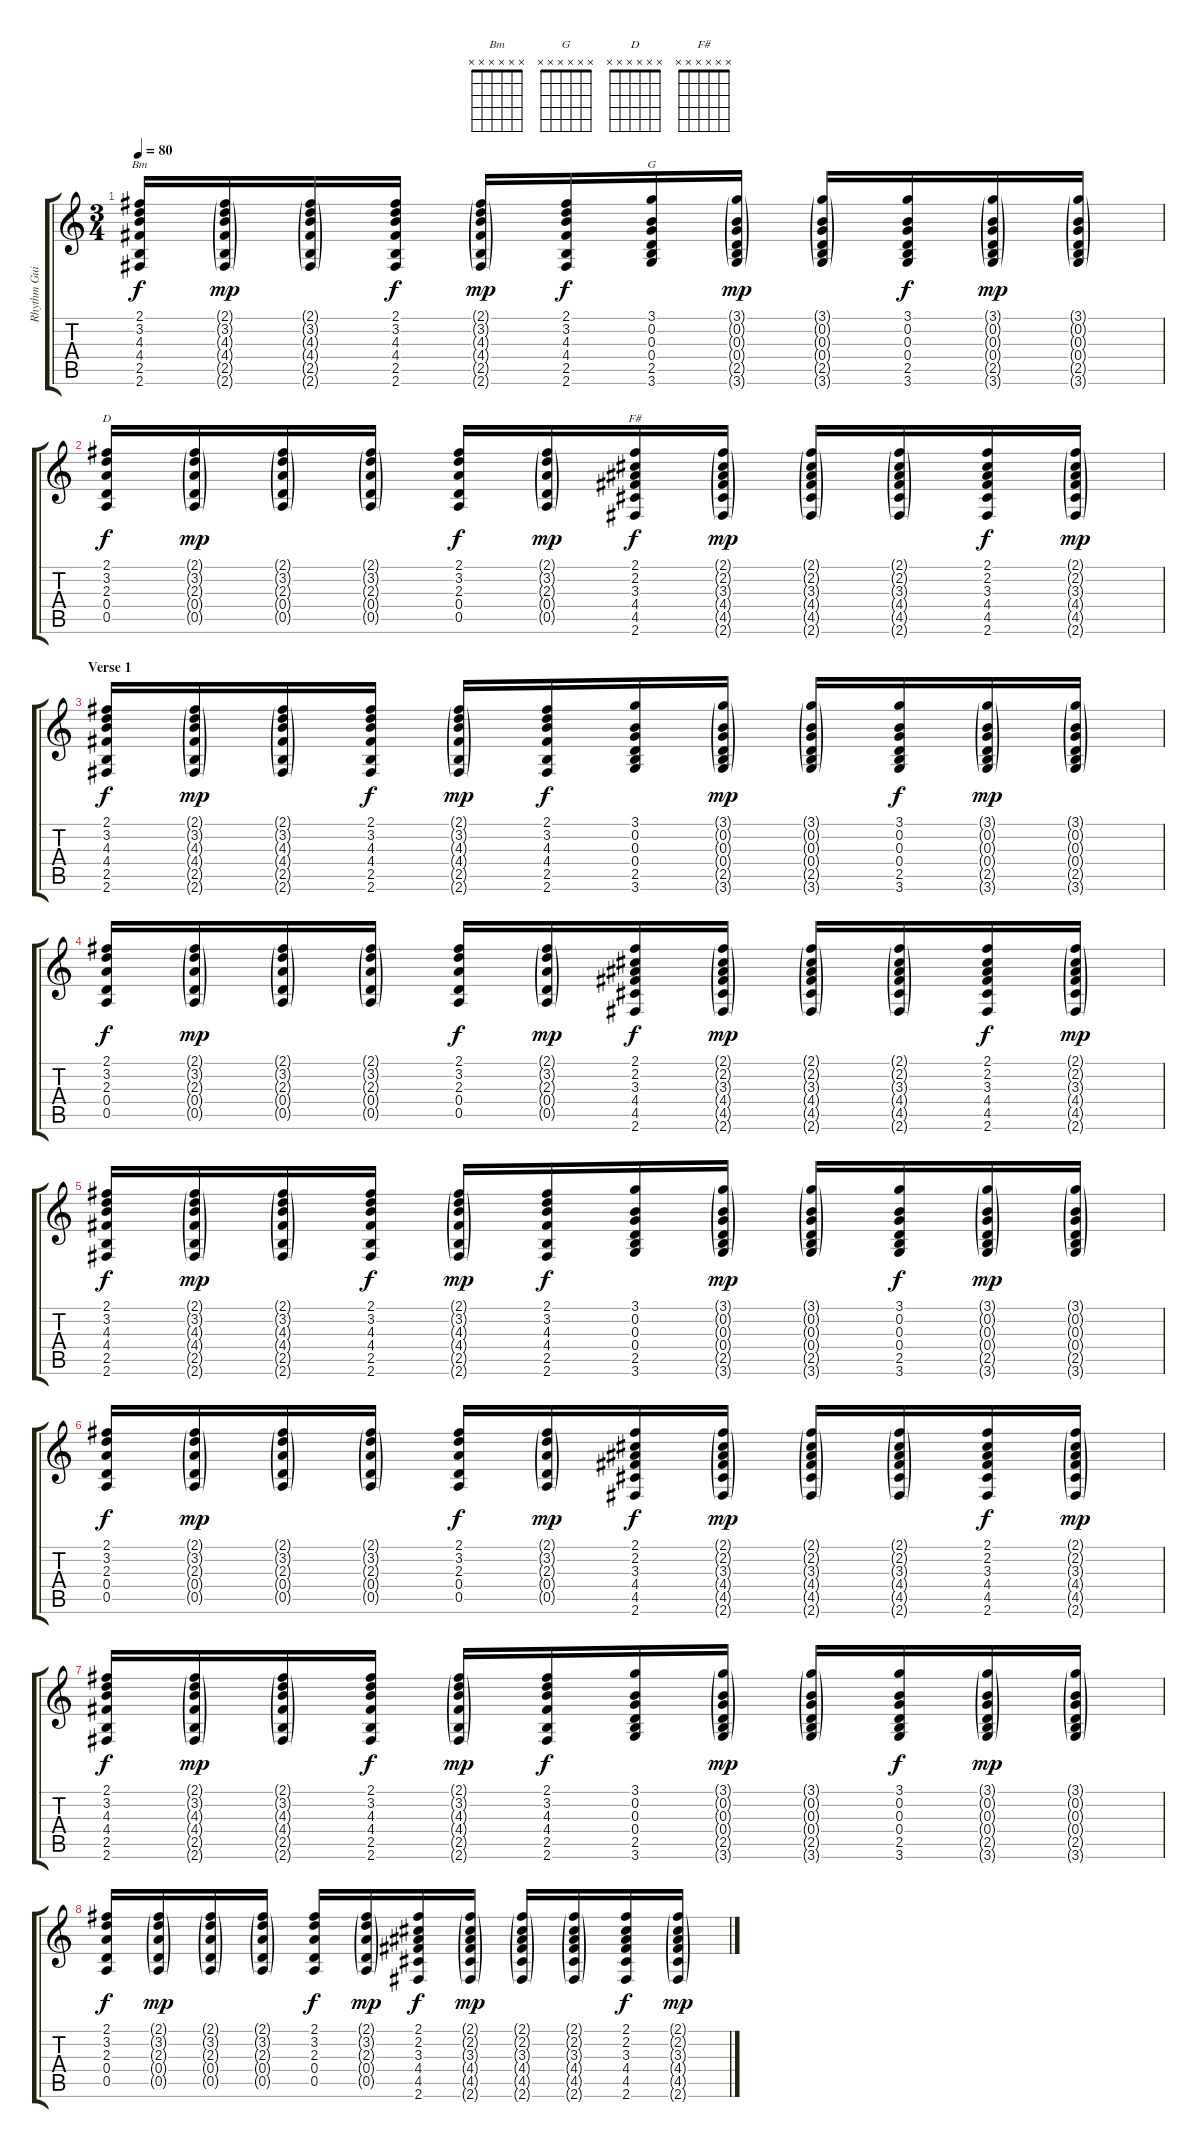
\track ("Rhythm Guitar" "Rhythm Gui") {instrument acousticguitarnylon}
\staff {score tabs}
\tuning (E4 B3 G3 D3 A2 E2) {hide}
\chord ("Bm" x x x x x x)
\chord ("G" x x x x x x)
\chord ("D" x x x x x x)
\chord ("F#" x x x x x x)
\ts (3 4)
\tempo 80
\clef g2
\ks c
(2.1 3.2 4.3 4.4 2.5 2.6).16{ch "Bm" dy f} (2.1{g} 3.2{g} 4.3{g} 4.4{g} 2.5{g} 2.6{g}).16{dy mp} (2.1{g} 3.2{g} 4.3{g} 4.4{g} 2.5{g} 2.6{g}).16 (2.1 3.2 4.3 4.4 2.5 2.6).16{dy f} (2.1{g} 3.2{g} 4.3{g} 4.4{g} 2.5{g} 2.6{g}).16{dy mp} (2.1 3.2 4.3 4.4 2.5 2.6).16{dy f} (3.1 0.2 0.3 0.4 2.5 3.6).16{ch "G"} (3.1{g} 0.2{g} 0.3{g} 0.4{g} 2.5{g} 3.6{g}).16{dy mp} (3.1{g} 0.2{g} 0.3{g} 0.4{g} 2.5{g} 3.6{g}).16 (3.1 0.2 0.3 0.4 2.5 3.6).16{dy f} (3.1{g} 0.2{g} 0.3{g} 0.4{g} 2.5{g} 3.6{g}).16{dy mp} (3.1{g} 0.2{g} 0.3{g} 0.4{g} 2.5{g} 3.6{g}).16 |
(2.1 3.2 2.3 0.4 0.5).16{ch "D" dy f} (2.1{g} 3.2{g} 2.3{g} 0.4{g} 0.5{g}).16{dy mp} (2.1{g} 3.2{g} 2.3{g} 0.4{g} 0.5{g}).16 (2.1{g} 3.2{g} 2.3{g} 0.4{g} 0.5{g}).16 (2.1 3.2 2.3 0.4 0.5).16{dy f} (2.1{g} 3.2{g} 2.3{g} 0.4{g} 0.5{g}).16{dy mp} (2.1 2.2 3.3 4.4 4.5 2.6).16{ch "F#" dy f} (2.1{g} 2.2{g} 3.3{g} 4.4{g} 4.5{g} 2.6{g}).16{dy mp} (2.1{g} 2.2{g} 3.3{g} 4.4{g} 4.5{g} 2.6{g}).16 (2.1{g} 2.2{g} 3.3{g} 4.4{g} 4.5{g} 2.6{g}).16 (2.1 2.2 3.3 4.4 4.5 2.6).16{dy f} (2.1{g} 2.2{g} 3.3{g} 4.4{g} 4.5{g} 2.6{g}).16{dy mp} |
\section ("" "Verse 1")
(2.1 3.2 4.3 4.4 2.5 2.6).16{dy f} (2.1{g} 3.2{g} 4.3{g} 4.4{g} 2.5{g} 2.6{g}).16{dy mp} (2.1{g} 3.2{g} 4.3{g} 4.4{g} 2.5{g} 2.6{g}).16 (2.1 3.2 4.3 4.4 2.5 2.6).16{dy f} (2.1{g} 3.2{g} 4.3{g} 4.4{g} 2.5{g} 2.6{g}).16{dy mp} (2.1 3.2 4.3 4.4 2.5 2.6).16{dy f} (3.1 0.2 0.3 0.4 2.5 3.6).16 (3.1{g} 0.2{g} 0.3{g} 0.4{g} 2.5{g} 3.6{g}).16{dy mp} (3.1{g} 0.2{g} 0.3{g} 0.4{g} 2.5{g} 3.6{g}).16 (3.1 0.2 0.3 0.4 2.5 3.6).16{dy f} (3.1{g} 0.2{g} 0.3{g} 0.4{g} 2.5{g} 3.6{g}).16{dy mp} (3.1{g} 0.2{g} 0.3{g} 0.4{g} 2.5{g} 3.6{g}).16 |
(2.1 3.2 2.3 0.4 0.5).16{dy f} (2.1{g} 3.2{g} 2.3{g} 0.4{g} 0.5{g}).16{dy mp} (2.1{g} 3.2{g} 2.3{g} 0.4{g} 0.5{g}).16 (2.1{g} 3.2{g} 2.3{g} 0.4{g} 0.5{g}).16 (2.1 3.2 2.3 0.4 0.5).16{dy f} (2.1{g} 3.2{g} 2.3{g} 0.4{g} 0.5{g}).16{dy mp} (2.1 2.2 3.3 4.4 4.5 2.6).16{dy f} (2.1{g} 2.2{g} 3.3{g} 4.4{g} 4.5{g} 2.6{g}).16{dy mp} (2.1{g} 2.2{g} 3.3{g} 4.4{g} 4.5{g} 2.6{g}).16 (2.1{g} 2.2{g} 3.3{g} 4.4{g} 4.5{g} 2.6{g}).16 (2.1 2.2 3.3 4.4 4.5 2.6).16{dy f} (2.1{g} 2.2{g} 3.3{g} 4.4{g} 4.5{g} 2.6{g}).16{dy mp} |
(2.1 3.2 4.3 4.4 2.5 2.6).16{dy f} (2.1{g} 3.2{g} 4.3{g} 4.4{g} 2.5{g} 2.6{g}).16{dy mp} (2.1{g} 3.2{g} 4.3{g} 4.4{g} 2.5{g} 2.6{g}).16 (2.1 3.2 4.3 4.4 2.5 2.6).16{dy f} (2.1{g} 3.2{g} 4.3{g} 4.4{g} 2.5{g} 2.6{g}).16{dy mp} (2.1 3.2 4.3 4.4 2.5 2.6).16{dy f} (3.1 0.2 0.3 0.4 2.5 3.6).16 (3.1{g} 0.2{g} 0.3{g} 0.4{g} 2.5{g} 3.6{g}).16{dy mp} (3.1{g} 0.2{g} 0.3{g} 0.4{g} 2.5{g} 3.6{g}).16 (3.1 0.2 0.3 0.4 2.5 3.6).16{dy f} (3.1{g} 0.2{g} 0.3{g} 0.4{g} 2.5{g} 3.6{g}).16{dy mp} (3.1{g} 0.2{g} 0.3{g} 0.4{g} 2.5{g} 3.6{g}).16 |
(2.1 3.2 2.3 0.4 0.5).16{dy f} (2.1{g} 3.2{g} 2.3{g} 0.4{g} 0.5{g}).16{dy mp} (2.1{g} 3.2{g} 2.3{g} 0.4{g} 0.5{g}).16 (2.1{g} 3.2{g} 2.3{g} 0.4{g} 0.5{g}).16 (2.1 3.2 2.3 0.4 0.5).16{dy f} (2.1{g} 3.2{g} 2.3{g} 0.4{g} 0.5{g}).16{dy mp} (2.1 2.2 3.3 4.4 4.5 2.6).16{dy f} (2.1{g} 2.2{g} 3.3{g} 4.4{g} 4.5{g} 2.6{g}).16{dy mp} (2.1{g} 2.2{g} 3.3{g} 4.4{g} 4.5{g} 2.6{g}).16 (2.1{g} 2.2{g} 3.3{g} 4.4{g} 4.5{g} 2.6{g}).16 (2.1 2.2 3.3 4.4 4.5 2.6).16{dy f} (2.1{g} 2.2{g} 3.3{g} 4.4{g} 4.5{g} 2.6{g}).16{dy mp} |
(2.1 3.2 4.3 4.4 2.5 2.6).16{dy f} (2.1{g} 3.2{g} 4.3{g} 4.4{g} 2.5{g} 2.6{g}).16{dy mp} (2.1{g} 3.2{g} 4.3{g} 4.4{g} 2.5{g} 2.6{g}).16 (2.1 3.2 4.3 4.4 2.5 2.6).16{dy f} (2.1{g} 3.2{g} 4.3{g} 4.4{g} 2.5{g} 2.6{g}).16{dy mp} (2.1 3.2 4.3 4.4 2.5 2.6).16{dy f} (3.1 0.2 0.3 0.4 2.5 3.6).16 (3.1{g} 0.2{g} 0.3{g} 0.4{g} 2.5{g} 3.6{g}).16{dy mp} (3.1{g} 0.2{g} 0.3{g} 0.4{g} 2.5{g} 3.6{g}).16 (3.1 0.2 0.3 0.4 2.5 3.6).16{dy f} (3.1{g} 0.2{g} 0.3{g} 0.4{g} 2.5{g} 3.6{g}).16{dy mp} (3.1{g} 0.2{g} 0.3{g} 0.4{g} 2.5{g} 3.6{g}).16 |
(2.1 3.2 2.3 0.4 0.5).16{dy f} (2.1{g} 3.2{g} 2.3{g} 0.4{g} 0.5{g}).16{dy mp} (2.1{g} 3.2{g} 2.3{g} 0.4{g} 0.5{g}).16 (2.1{g} 3.2{g} 2.3{g} 0.4{g} 0.5{g}).16 (2.1 3.2 2.3 0.4 0.5).16{dy f} (2.1{g} 3.2{g} 2.3{g} 0.4{g} 0.5{g}).16{dy mp} (2.1 2.2 3.3 4.4 4.5 2.6).16{dy f} (2.1{g} 2.2{g} 3.3{g} 4.4{g} 4.5{g} 2.6{g}).16{dy mp} (2.1{g} 2.2{g} 3.3{g} 4.4{g} 4.5{g} 2.6{g}).16 (2.1{g} 2.2{g} 3.3{g} 4.4{g} 4.5{g} 2.6{g}).16 (2.1 2.2 3.3 4.4 4.5 2.6).16{dy f} (2.1{g} 2.2{g} 3.3{g} 4.4{g} 4.5{g} 2.6{g}).16{dy mp}
